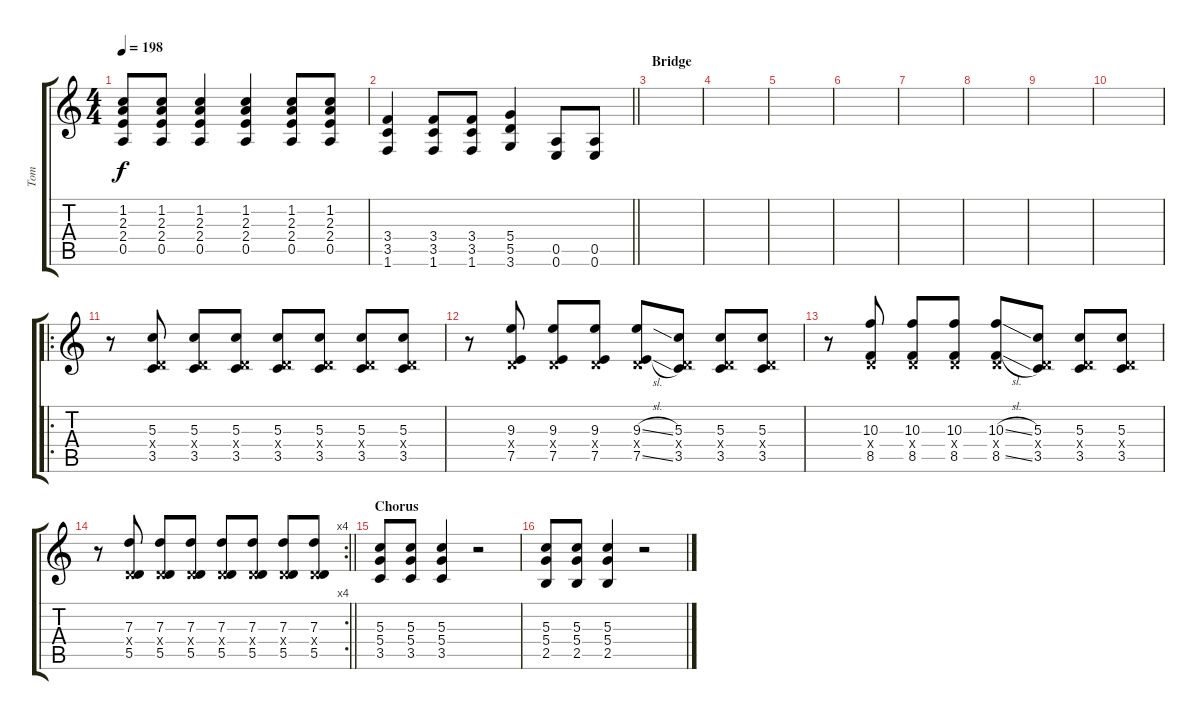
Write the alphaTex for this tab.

\track ("Tom" "Tom") {instrument distortionguitar}
\staff {score tabs}
\tuning (E4 B3 G3 D3 A2 E2) {hide}
\ts (4 4)
\tempo 198
\clef g2
\ks c
(1.2 2.3 2.4 0.5).8{dy f} (1.2 2.3 2.4 0.5).8 (1.2 2.3 2.4 0.5).4 (1.2 2.3 2.4 0.5).4 (1.2 2.3 2.4 0.5).8 (1.2 2.3 2.4 0.5).8 |
\barLineRight lightlight
(3.4 3.5 1.6).4 (3.4 3.5 1.6).8 (3.4 3.5 1.6).8 (5.4 5.5 3.6).4 (0.5 0.6).8 (0.5 0.6).8 |
\section ("" "Bridge")
|
|
|
|
|
|
|
|
\ro
r.8 (5.3 0.4{x} 3.5).8 (5.3 0.4{x} 3.5).8 (5.3 0.4{x} 3.5).8 (5.3 0.4{x} 3.5).8 (5.3 0.4{x} 3.5).8 (5.3 0.4{x} 3.5).8 (5.3 0.4{x} 3.5).8 |
r.8 (9.3 0.4{x} 7.5).8 (9.3 0.4{x} 7.5).8 (9.3 0.4{x} 7.5).8 (9.3{sl} 0.4{x} 7.5{sl}).8 (5.3 0.4{x} 3.5).8 (5.3 0.4{x} 3.5).8 (5.3 0.4{x} 3.5).8 |
r.8 (10.3 0.4{x} 8.5).8 (10.3 0.4{x} 8.5).8 (10.3 0.4{x} 8.5).8 (10.3{sl} 0.4{x} 8.5{sl}).8 (5.3 0.4{x} 3.5).8 (5.3 0.4{x} 3.5).8 (5.3 0.4{x} 3.5).8 |
\rc 4
\barLineRight lightlight
r.8 (7.3 0.4{x} 5.5).8 (7.3 0.4{x} 5.5).8 (7.3 0.4{x} 5.5).8 (7.3 0.4{x} 5.5).8 (7.3 0.4{x} 5.5).8 (7.3 0.4{x} 5.5).8 (7.3 0.4{x} 5.5).8 |
\section ("" "Chorus")
(5.3 5.4 3.5).8 (5.3 5.4 3.5).8 (5.3 5.4 3.5).4 r.2 |
(5.3 5.4 2.5).8 (5.3 5.4 2.5).8 (5.3 5.4 2.5).4 r.2
